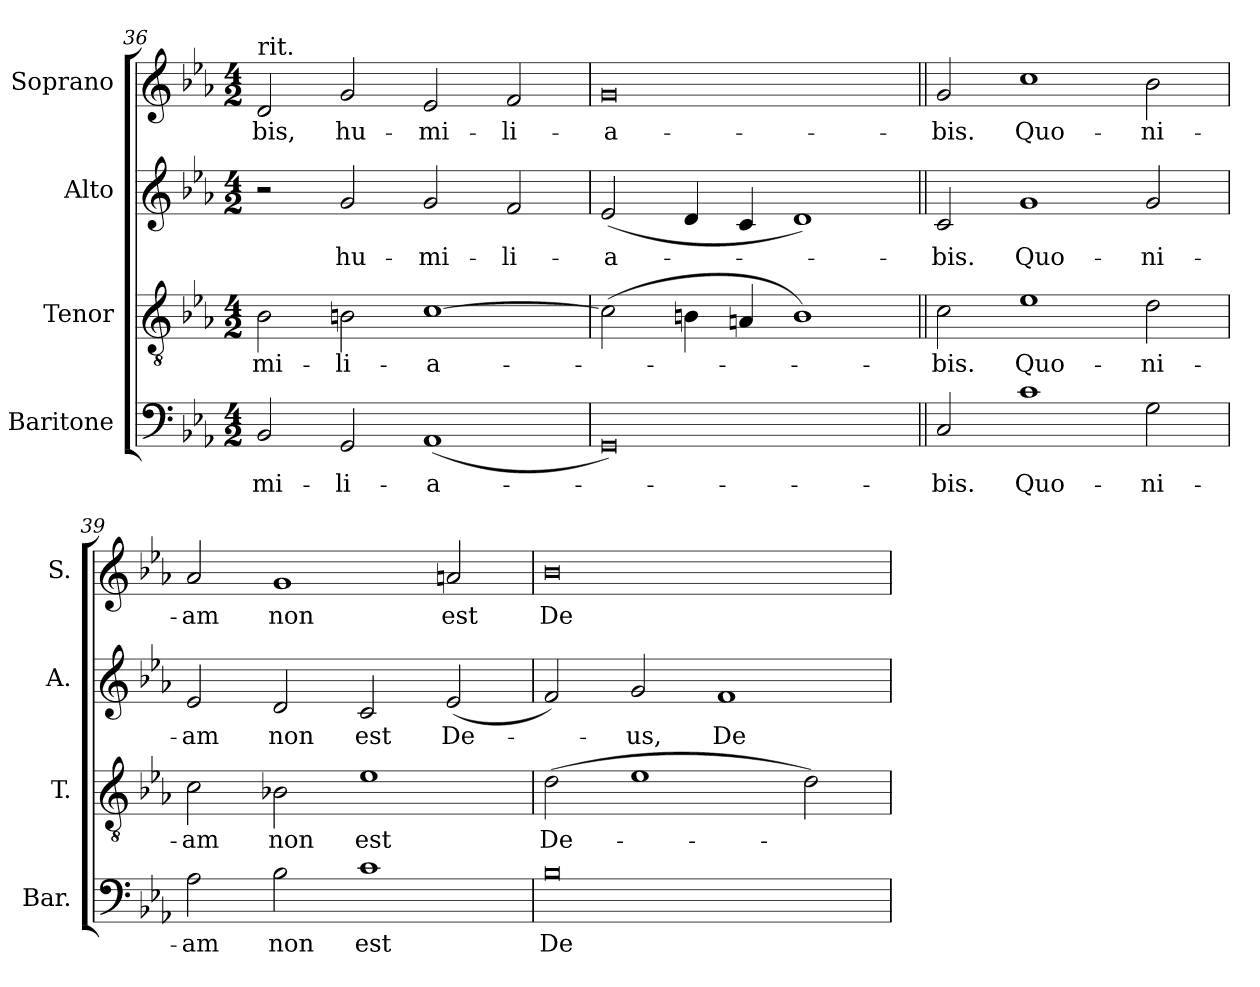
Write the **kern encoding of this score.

**kern	**text	**kern	**text	**kern	**text	**kern	**text
*part4	*part4	*part3	*part3	*part2	*part2	*part1	*part1
*staff4	*staff4	*staff3	*staff3	*staff2	*staff2	*staff1	*staff1
*I"Baritone	*	*I"Tenor	*	*I"Alto	*	*I"Soprano	*
*I'Bar.	*	*I'T.	*	*I'A.	*	*I'S.	*
*clefF4	*	*clefGv2	*	*clefG2	*	*clefG2	*
*	*	*ITrd7c12	*	*	*	*	*
*k[b-e-a-]	*	*k[b-e-a-]	*	*k[b-e-a-]	*	*k[b-e-a-]	*
*E-:	*	*E-:	*	*E-:	*	*E-:	*
*M4/2	*	*M4/2	*	*M4/2	*	*M4/2	*
=36	=36	=36	=36	=36	=36	=36	=36
!	!LO:LY:b:color=#000000	!	!	!	!	!	!
!	!	!	!LO:LY:b:color=#000000	!	!	!	!
!	!	!	!	!	!	!LO:TX:t=rit.	!
!	!	!	!	!	!	!	!LO:LY:b:color=#000000
2BB-i/	-mi-	2BB-i\	-mi-	2r	.	2di/	-bis,
!	!LO:LY:b:color=#000000	!	!	!	!	!	!
!	!	!	!LO:LY:b:color=#000000	!	!	!	!
!	!	!	!	!	!LO:LY:b:color=#000000	!	!
!	!	!	!	!	!	!	!LO:LY:b:color=#000000
2GGi/	-li-	2BBni\	-li-	2gi/	hu-	2gi/	hu-
!	!LO:LY:b:color=#000000	!	!	!	!	!	!
!	!	!	!LO:LY:b:color=#000000	!	!	!	!
!	!	!	!	!	!LO:LY:b:color=#000000	!	!
!	!	!	!	!	!	!	!LO:LY:b:color=#000000
(1AA-i	-a-	[1Ci	-a-	2gi/	-mi-	2e-i/	-mi-
!	!	!	!	!	!LO:LY:b:color=#000000	!	!
!	!	!	!	!	!	!	!LO:LY:b:color=#000000
.	.	.	.	2fi/	-li-	2fi/	-li-
=37	=37	=37	=37	=37	=37	=37	=37
!	!	!	!	!	!LO:LY:b:color=#000000	!	!
!	!	!	!	!	!	!	!LO:LY:b:color=#000000
0GGi)	.	(2Ci\]	.	(2e-i/	-a-	0gi	-a-
.	.	4BBni\	.	4di/	.	.	.
.	.	4AAni/	.	4ci/	.	.	.
.	.	1BBi)	.	1di)	.	.	.
!!LO:PB:g=z
=38||	=38||	=38||	=38||	=38||	=38||	=38||	=38||
!	!LO:LY:b:color=#000000	!	!	!	!	!	!
!	!	!	!LO:LY:b:color=#000000	!	!	!	!
!	!	!	!	!	!LO:LY:b:color=#000000	!	!
!	!	!	!	!	!	!	!LO:LY:b:color=#000000
2Ci/	-bis.	2Ci\	-bis.	2ci/	-bis.	2gi/	-bis.
!	!LO:LY:b:color=#000000	!	!	!	!	!	!
!	!	!	!LO:LY:b:color=#000000	!	!	!	!
!	!	!	!	!	!LO:LY:b:color=#000000	!	!
*	*	*	*	*	*	*MM184	*
!	!	!	!	!	!	!	!LO:LY:b:color=#000000
1ci	Quo-	1E-i	Quo-	1gi	Quo-	1cci	Quo-
!	!LO:LY:b:color=#000000	!	!	!	!	!	!
!	!	!	!LO:LY:b:color=#000000	!	!	!	!
!	!	!	!	!	!LO:LY:b:color=#000000	!	!
!	!	!	!	!	!	!	!LO:LY:b:color=#000000
2Gi\	-ni-	2Di\	-ni-	2gi/	-ni-	2b-i\	-ni-
=39	=39	=39	=39	=39	=39	=39	=39
!	!LO:LY:b:color=#000000	!	!	!	!	!	!
!	!	!	!LO:LY:b:color=#000000	!	!	!	!
!	!	!	!	!	!LO:LY:b:color=#000000	!	!
!	!	!	!	!	!	!	!LO:LY:b:color=#000000
2A-i\	-am	2Ci\	-am	2e-i/	-am	2a-i/	-am
!	!LO:LY:b:color=#000000	!	!	!	!	!	!
!	!	!	!LO:LY:b:color=#000000	!	!	!	!
!	!	!	!	!	!LO:LY:b:color=#000000	!	!
!	!	!	!	!	!	!	!LO:LY:b:color=#000000
2B-i\	non	2BB-Xi\	non	2di/	non	1gi	non
!	!LO:LY:b:color=#000000	!	!	!	!	!	!
!	!	!	!LO:LY:b:color=#000000	!	!	!	!
!	!	!	!	!	!LO:LY:b:color=#000000	!	!
1ci	est	1E-i	est	2ci/	est	.	.
!	!	!	!	!	!LO:LY:b:color=#000000	!	!
!	!	!	!	!	!	!	!LO:LY:b:color=#000000
.	.	.	.	(2e-i/	De-	2ani/	est
=40	=40	=40	=40	=40	=40	=40	=40
!	!LO:LY:b:color=#000000	!	!	!	!	!	!
!	!	!	!LO:LY:b:color=#000000	!	!	!	!
!	!	!	!	!	!	!	!LO:LY:b:color=#000000
0B-i	De-	(2Di\	De-	2fi/)	.	0b-i	De-
!	!	!	!	!	!LO:LY:b:color=#000000	!	!
.	.	1E-i	.	2gi/	-us,	.	.
!	!	!	!	!	!LO:LY:b:color=#000000	!	!
.	.	.	.	1fi	De-	.	.
.	.	2Di\)	.	.	.	.	.
=	=	=	=	=	=	=	=
*-	*-	*-	*-	*-	*-	*-	*-
